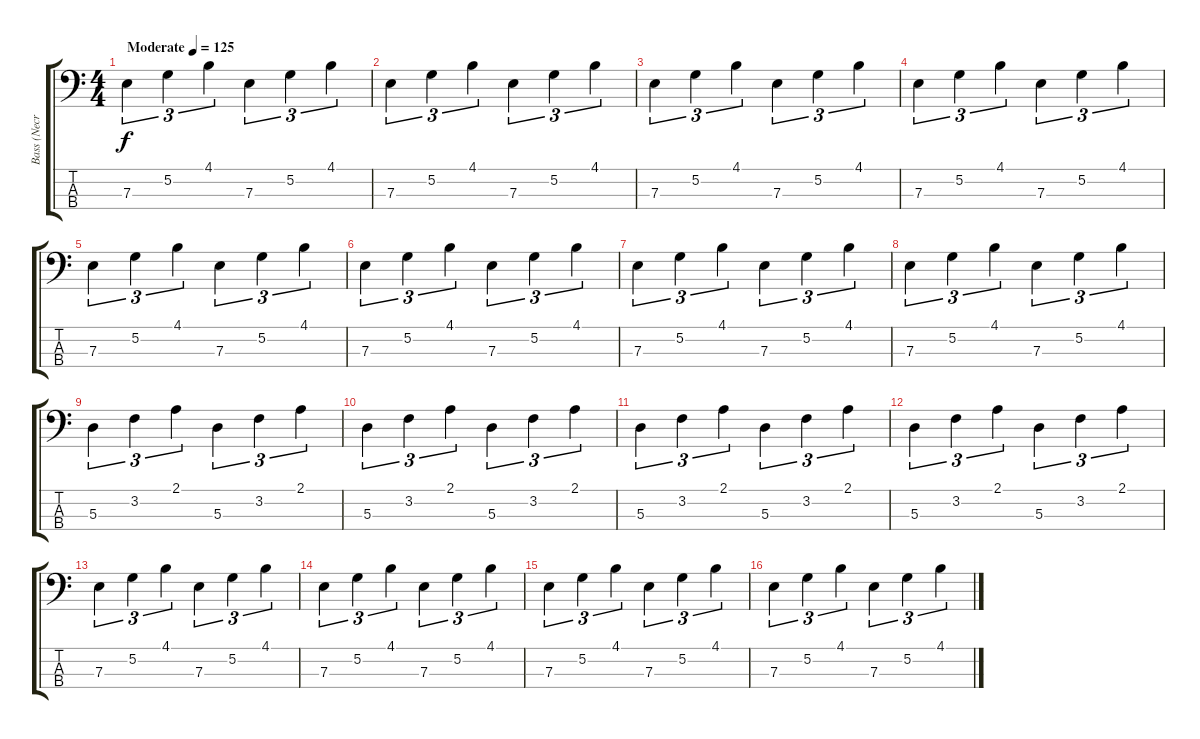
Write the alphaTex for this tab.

\track ("Bass (Necrobutcher)" "Bass (Necr") {instrument electricbassfinger}
\staff {score tabs}
\tuning (G2 D2 A1 E1) {hide}
\ts (4 4)
\tempo (125 "Moderate")
\clef f4
\ks c
7.3.4{tu (3 2) dy f instrument electricbassfinger} 5.2.4{tu (3 2)} 4.1.4{tu (3 2)} 7.3.4{tu (3 2)} 5.2.4{tu (3 2)} 4.1.4{tu (3 2)} |
7.3.4{tu (3 2)} 5.2.4{tu (3 2)} 4.1.4{tu (3 2)} 7.3.4{tu (3 2)} 5.2.4{tu (3 2)} 4.1.4{tu (3 2)} |
7.3.4{tu (3 2)} 5.2.4{tu (3 2)} 4.1.4{tu (3 2)} 7.3.4{tu (3 2)} 5.2.4{tu (3 2)} 4.1.4{tu (3 2)} |
7.3.4{tu (3 2)} 5.2.4{tu (3 2)} 4.1.4{tu (3 2)} 7.3.4{tu (3 2)} 5.2.4{tu (3 2)} 4.1.4{tu (3 2)} |
7.3.4{tu (3 2)} 5.2.4{tu (3 2)} 4.1.4{tu (3 2)} 7.3.4{tu (3 2)} 5.2.4{tu (3 2)} 4.1.4{tu (3 2)} |
7.3.4{tu (3 2)} 5.2.4{tu (3 2)} 4.1.4{tu (3 2)} 7.3.4{tu (3 2)} 5.2.4{tu (3 2)} 4.1.4{tu (3 2)} |
7.3.4{tu (3 2)} 5.2.4{tu (3 2)} 4.1.4{tu (3 2)} 7.3.4{tu (3 2)} 5.2.4{tu (3 2)} 4.1.4{tu (3 2)} |
7.3.4{tu (3 2)} 5.2.4{tu (3 2)} 4.1.4{tu (3 2)} 7.3.4{tu (3 2)} 5.2.4{tu (3 2)} 4.1.4{tu (3 2)} |
5.3.4{tu (3 2)} 3.2.4{tu (3 2)} 2.1.4{tu (3 2)} 5.3.4{tu (3 2)} 3.2.4{tu (3 2)} 2.1.4{tu (3 2)} |
5.3.4{tu (3 2)} 3.2.4{tu (3 2)} 2.1.4{tu (3 2)} 5.3.4{tu (3 2)} 3.2.4{tu (3 2)} 2.1.4{tu (3 2)} |
5.3.4{tu (3 2)} 3.2.4{tu (3 2)} 2.1.4{tu (3 2)} 5.3.4{tu (3 2)} 3.2.4{tu (3 2)} 2.1.4{tu (3 2)} |
5.3.4{tu (3 2)} 3.2.4{tu (3 2)} 2.1.4{tu (3 2)} 5.3.4{tu (3 2)} 3.2.4{tu (3 2)} 2.1.4{tu (3 2)} |
7.3.4{tu (3 2)} 5.2.4{tu (3 2)} 4.1.4{tu (3 2)} 7.3.4{tu (3 2)} 5.2.4{tu (3 2)} 4.1.4{tu (3 2)} |
7.3.4{tu (3 2)} 5.2.4{tu (3 2)} 4.1.4{tu (3 2)} 7.3.4{tu (3 2)} 5.2.4{tu (3 2)} 4.1.4{tu (3 2)} |
7.3.4{tu (3 2)} 5.2.4{tu (3 2)} 4.1.4{tu (3 2)} 7.3.4{tu (3 2)} 5.2.4{tu (3 2)} 4.1.4{tu (3 2)} |
7.3.4{tu (3 2)} 5.2.4{tu (3 2)} 4.1.4{tu (3 2)} 7.3.4{tu (3 2)} 5.2.4{tu (3 2)} 4.1.4{tu (3 2)}
